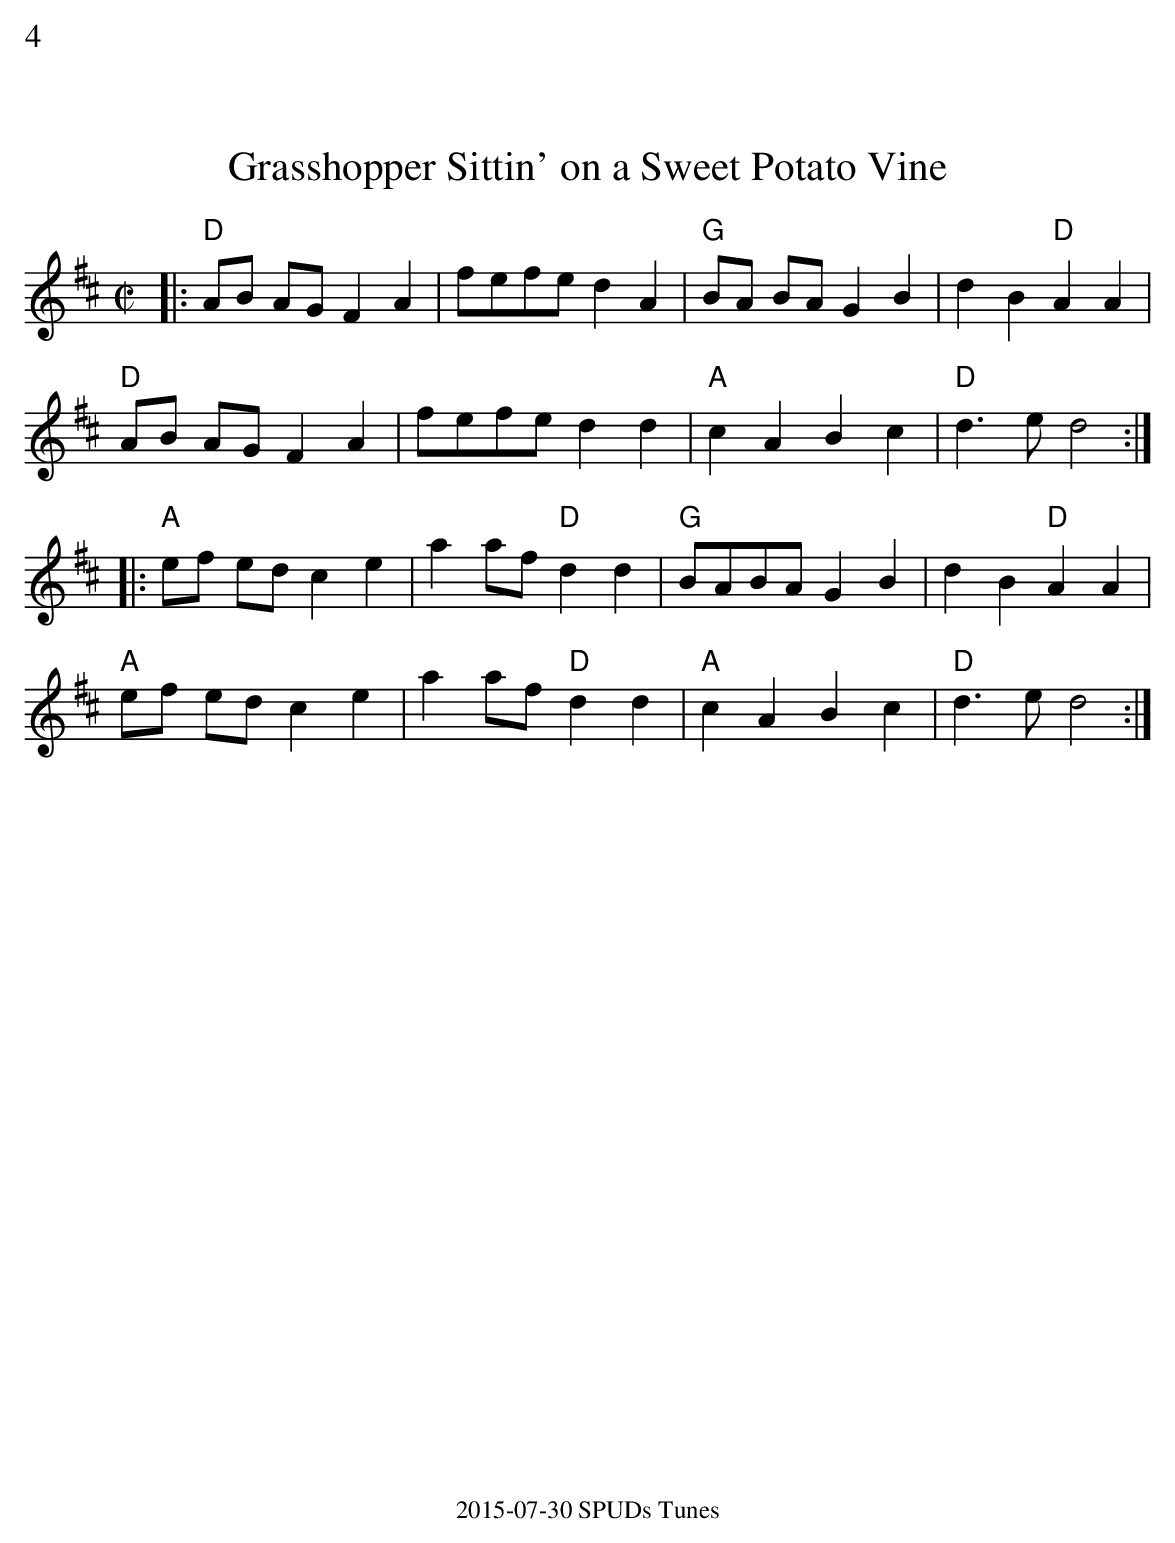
X:1
%%text 4
T:Grasshopper Sittin' on a Sweet Potato Vine
M:C|
L:1/8
K:D
|:"D"AB AG F2A2|fefed2A2|"G"BA BA G2B2|d2B2"D"A2A2|
"D"AB AG F2A2|fefed2d2|"A"c2A2 B2c2|"D"d3ed4:|
|:"A"ef edc2e2|a2af"D"d2d2|"G"BABA G2B2|d2B2"D"A2A2|
"A"ef edc2e2|a2af"D"d2d2|"A"c2A2 B2c2|"D"d3ed4:|
